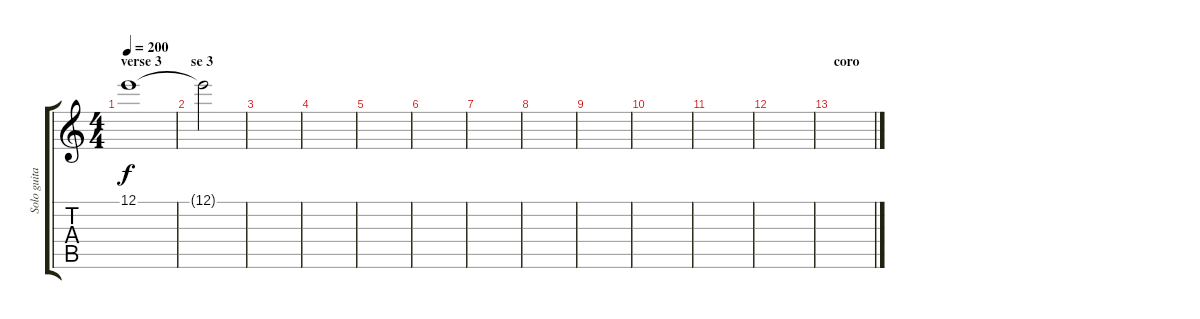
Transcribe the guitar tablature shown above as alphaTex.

\track ("Solo guitar" "Solo guita") {instrument overdrivenguitar}
\staff {score tabs}
\tuning (E4 B3 G3 D3 A2 E2) {hide}
\ts (4 4)
\section ("" "verse 3")
\tempo 200
\clef g2
\ks c
12.1{t}.1{dy f volume 3} |
\section ("" "se 3")
12.1{t}.2 |
|
|
|
|
|
|
|
|
|
|
\section ("" "coro")
